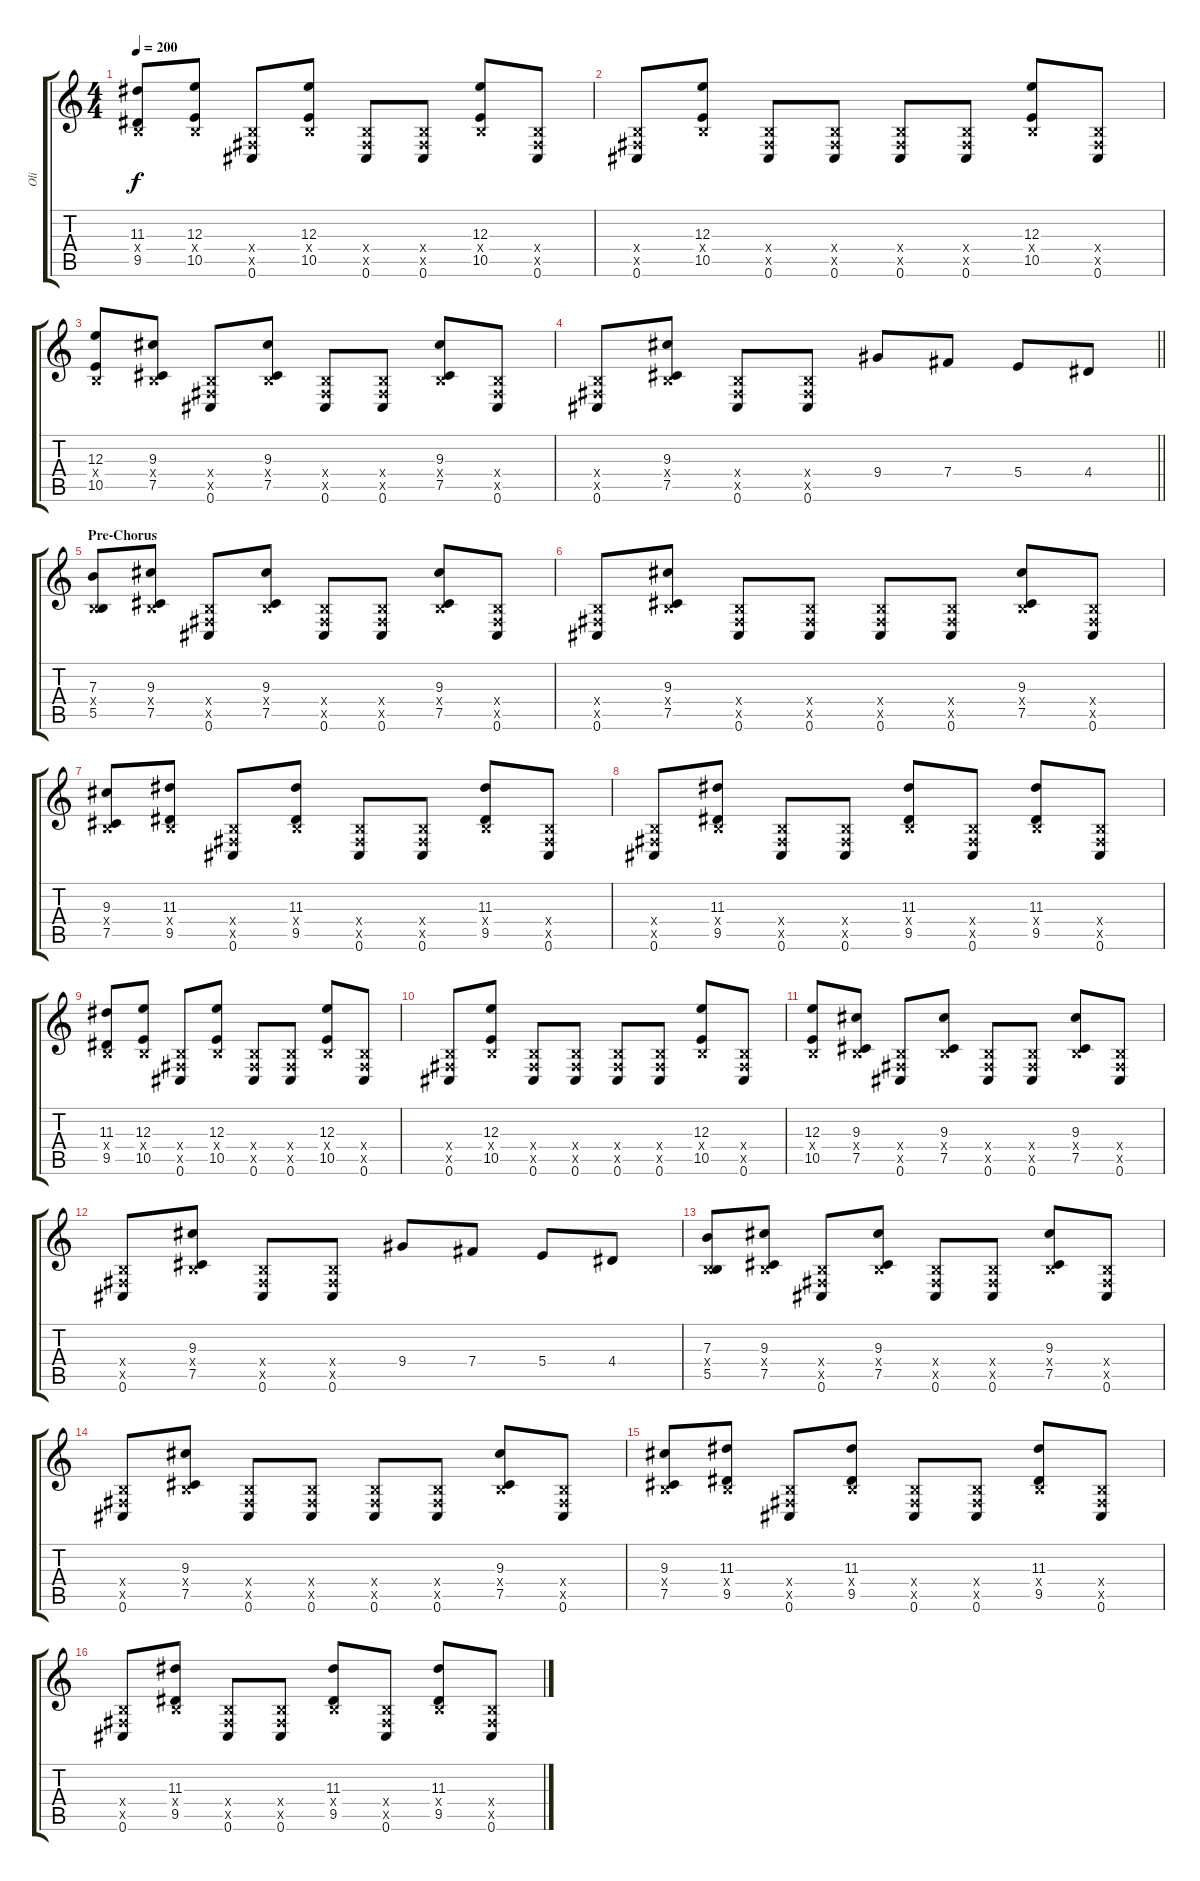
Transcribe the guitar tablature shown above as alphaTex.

\track ("Oli" "Oli") {instrument acousticguitarsteel}
\staff {score tabs}
\tuning (Db4 Ab3 E3 B2 Gb2 Db2) {hide}
\ts (4 4)
\tempo 200
\clef g2
\ks c
(11.3 0.4{x} 9.5).8{dy f} (12.3 0.4{x} 10.5).8 (0.4{x} 0.5{x} 0.6).8 (12.3 0.4{x} 10.5).8 (0.4{x} 0.5{x} 0.6).8 (0.4{x} 0.5{x} 0.6).8 (12.3 0.4{x} 10.5).8 (0.4{x} 0.5{x} 0.6).8 |
(0.4{x} 0.5{x} 0.6).8 (12.3 0.4{x} 10.5).8 (0.4{x} 0.5{x} 0.6).8 (0.4{x} 0.5{x} 0.6).8 (0.4{x} 0.5{x} 0.6).8 (0.4{x} 0.5{x} 0.6).8 (12.3 0.4{x} 10.5).8 (0.4{x} 0.5{x} 0.6).8 |
(12.3 0.4{x} 10.5).8 (9.3 0.4{x} 7.5).8 (0.4{x} 0.5{x} 0.6).8 (9.3 0.4{x} 7.5).8 (0.4{x} 0.5{x} 0.6).8 (0.4{x} 0.5{x} 0.6).8 (9.3 0.4{x} 7.5).8 (0.4{x} 0.5{x} 0.6).8 |
\barLineRight lightlight
(0.4{x} 0.5{x} 0.6).8 (9.3 0.4{x} 7.5).8 (0.4{x} 0.5{x} 0.6).8 (0.4{x} 0.5{x} 0.6).8 9.4.8 7.4.8 5.4.8 4.4.8 |
\section ("" "Pre-Chorus")
(7.3 0.4{x} 5.5).8 (9.3 0.4{x} 7.5).8 (0.4{x} 0.5{x} 0.6).8 (9.3 0.4{x} 7.5).8 (0.4{x} 0.5{x} 0.6).8 (0.4{x} 0.5{x} 0.6).8 (9.3 0.4{x} 7.5).8 (0.4{x} 0.5{x} 0.6).8 |
(0.4{x} 0.5{x} 0.6).8 (9.3 0.4{x} 7.5).8 (0.4{x} 0.5{x} 0.6).8 (0.4{x} 0.5{x} 0.6).8 (0.4{x} 0.5{x} 0.6).8 (0.4{x} 0.5{x} 0.6).8 (9.3 0.4{x} 7.5).8 (0.4{x} 0.5{x} 0.6).8 |
(9.3 0.4{x} 7.5).8 (11.3 0.4{x} 9.5).8 (0.4{x} 0.5{x} 0.6).8 (11.3 0.4{x} 9.5).8 (0.4{x} 0.5{x} 0.6).8 (0.4{x} 0.5{x} 0.6).8 (11.3 0.4{x} 9.5).8 (0.4{x} 0.5{x} 0.6).8 |
(0.4{x} 0.5{x} 0.6).8 (11.3 0.4{x} 9.5).8 (0.4{x} 0.5{x} 0.6).8 (0.4{x} 0.5{x} 0.6).8 (11.3 0.4{x} 9.5).8 (0.4{x} 0.5{x} 0.6).8 (11.3 0.4{x} 9.5).8 (0.4{x} 0.5{x} 0.6).8 |
(11.3 0.4{x} 9.5).8 (12.3 0.4{x} 10.5).8 (0.4{x} 0.5{x} 0.6).8 (12.3 0.4{x} 10.5).8 (0.4{x} 0.5{x} 0.6).8 (0.4{x} 0.5{x} 0.6).8 (12.3 0.4{x} 10.5).8 (0.4{x} 0.5{x} 0.6).8 |
(0.4{x} 0.5{x} 0.6).8 (12.3 0.4{x} 10.5).8 (0.4{x} 0.5{x} 0.6).8 (0.4{x} 0.5{x} 0.6).8 (0.4{x} 0.5{x} 0.6).8 (0.4{x} 0.5{x} 0.6).8 (12.3 0.4{x} 10.5).8 (0.4{x} 0.5{x} 0.6).8 |
(12.3 0.4{x} 10.5).8 (9.3 0.4{x} 7.5).8 (0.4{x} 0.5{x} 0.6).8 (9.3 0.4{x} 7.5).8 (0.4{x} 0.5{x} 0.6).8 (0.4{x} 0.5{x} 0.6).8 (9.3 0.4{x} 7.5).8 (0.4{x} 0.5{x} 0.6).8 |
(0.4{x} 0.5{x} 0.6).8 (9.3 0.4{x} 7.5).8 (0.4{x} 0.5{x} 0.6).8 (0.4{x} 0.5{x} 0.6).8 9.4.8 7.4.8 5.4.8 4.4.8 |
(7.3 0.4{x} 5.5).8 (9.3 0.4{x} 7.5).8 (0.4{x} 0.5{x} 0.6).8 (9.3 0.4{x} 7.5).8 (0.4{x} 0.5{x} 0.6).8 (0.4{x} 0.5{x} 0.6).8 (9.3 0.4{x} 7.5).8 (0.4{x} 0.5{x} 0.6).8 |
(0.4{x} 0.5{x} 0.6).8 (9.3 0.4{x} 7.5).8 (0.4{x} 0.5{x} 0.6).8 (0.4{x} 0.5{x} 0.6).8 (0.4{x} 0.5{x} 0.6).8 (0.4{x} 0.5{x} 0.6).8 (9.3 0.4{x} 7.5).8 (0.4{x} 0.5{x} 0.6).8 |
(9.3 0.4{x} 7.5).8 (11.3 0.4{x} 9.5).8 (0.4{x} 0.5{x} 0.6).8 (11.3 0.4{x} 9.5).8 (0.4{x} 0.5{x} 0.6).8 (0.4{x} 0.5{x} 0.6).8 (11.3 0.4{x} 9.5).8 (0.4{x} 0.5{x} 0.6).8 |
(0.4{x} 0.5{x} 0.6).8 (11.3 0.4{x} 9.5).8 (0.4{x} 0.5{x} 0.6).8 (0.4{x} 0.5{x} 0.6).8 (11.3 0.4{x} 9.5).8 (0.4{x} 0.5{x} 0.6).8 (11.3 0.4{x} 9.5).8 (0.4{x} 0.5{x} 0.6).8
